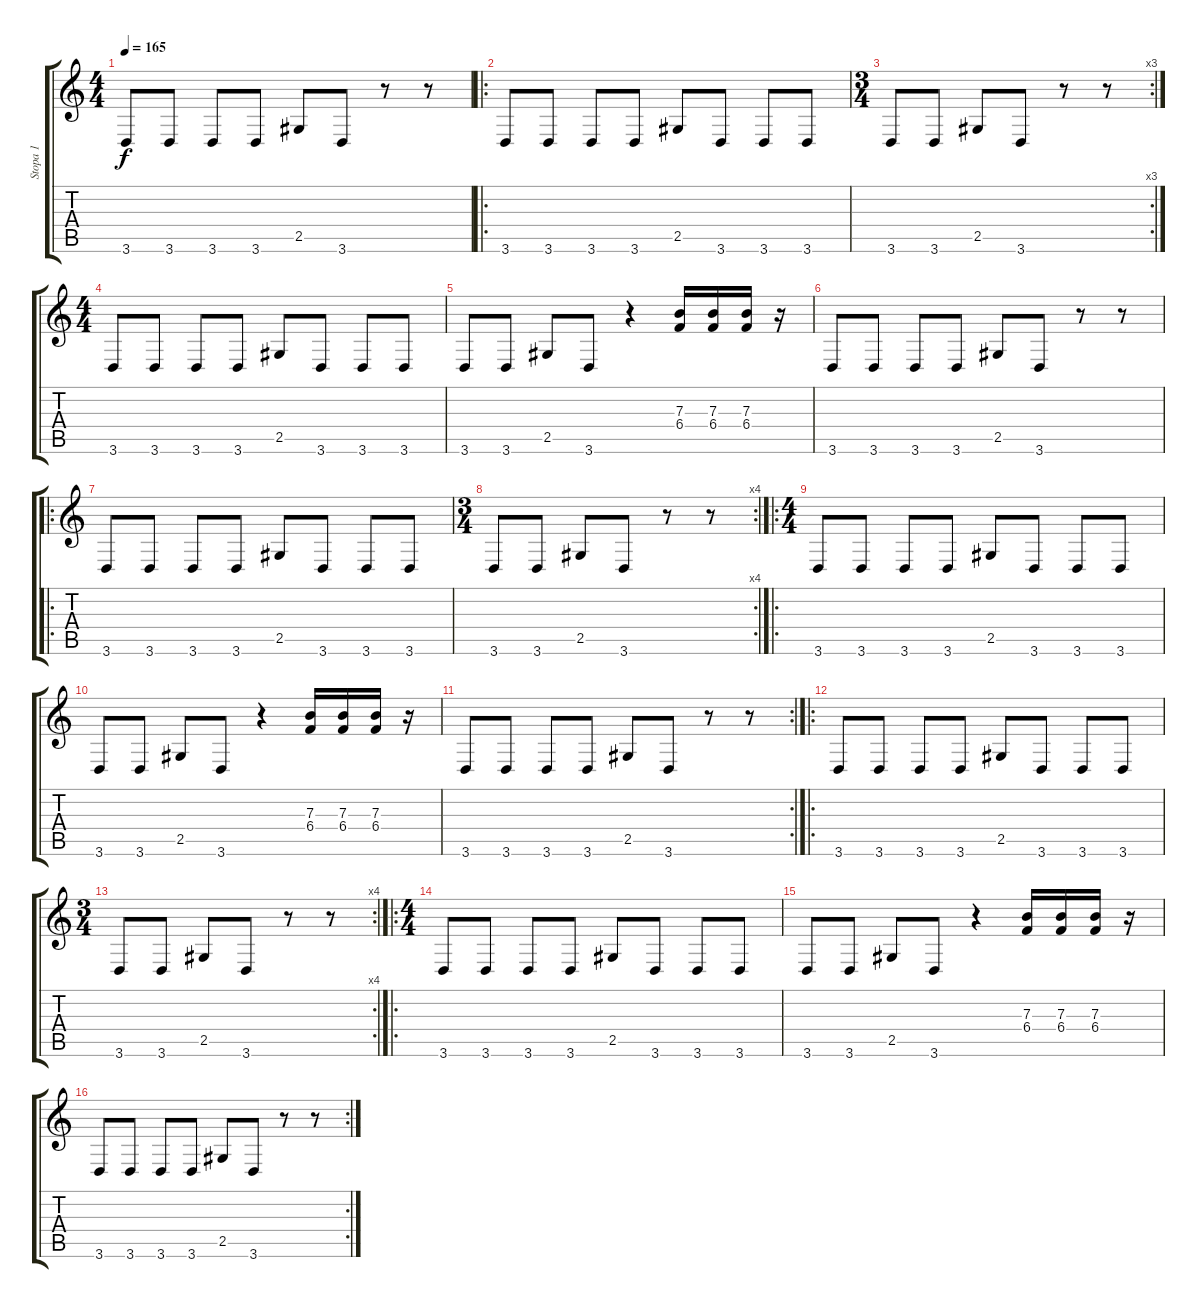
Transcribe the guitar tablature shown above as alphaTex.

\track ("Stopa 1" "Stopa 1") {instrument distortionguitar}
\staff {score tabs}
\tuning (C4 Ab3 E3 B2 Gb2 B1) {hide}
\ts (4 4)
\tempo 165
\clef g2
\ks c
3.6.8{dy f instrument distortionguitar} 3.6.8 3.6.8 3.6.8 2.5.8 3.6.8 r.8 r.8 |
\ro
3.6.8 3.6.8 3.6.8 3.6.8 2.5.8 3.6.8 3.6.8 3.6.8 |
\rc 3
\ts (3 4)
3.6.8 3.6.8 2.5.8 3.6.8 r.8 r.8 |
\ts (4 4)
3.6.8 3.6.8 3.6.8 3.6.8 2.5.8 3.6.8 3.6.8 3.6.8 |
3.6.8 3.6.8 2.5.8 3.6.8 r.4 (7.3 6.4).16 (7.3 6.4).16 (7.3 6.4).16 r.16 |
3.6.8 3.6.8 3.6.8 3.6.8 2.5.8 3.6.8 r.8 r.8 |
\ro
3.6.8 3.6.8 3.6.8 3.6.8 2.5.8 3.6.8 3.6.8 3.6.8 |
\rc 4
\ts (3 4)
3.6.8 3.6.8 2.5.8 3.6.8 r.8 r.8 |
\ro
\ts (4 4)
3.6.8 3.6.8 3.6.8 3.6.8 2.5.8 3.6.8 3.6.8 3.6.8 |
3.6.8 3.6.8 2.5.8 3.6.8 r.4 (7.3 6.4).16 (7.3 6.4).16 (7.3 6.4).16 r.16 |
\rc 2
3.6.8 3.6.8 3.6.8 3.6.8 2.5.8 3.6.8 r.8 r.8 |
\ro
3.6.8 3.6.8 3.6.8 3.6.8 2.5.8 3.6.8 3.6.8 3.6.8 |
\rc 4
\ts (3 4)
3.6.8 3.6.8 2.5.8 3.6.8 r.8 r.8 |
\ro
\ts (4 4)
3.6.8 3.6.8 3.6.8 3.6.8 2.5.8 3.6.8 3.6.8 3.6.8 |
3.6.8 3.6.8 2.5.8 3.6.8 r.4 (7.3 6.4).16 (7.3 6.4).16 (7.3 6.4).16 r.16 |
\rc 2
3.6.8 3.6.8 3.6.8 3.6.8 2.5.8 3.6.8 r.8 r.8
